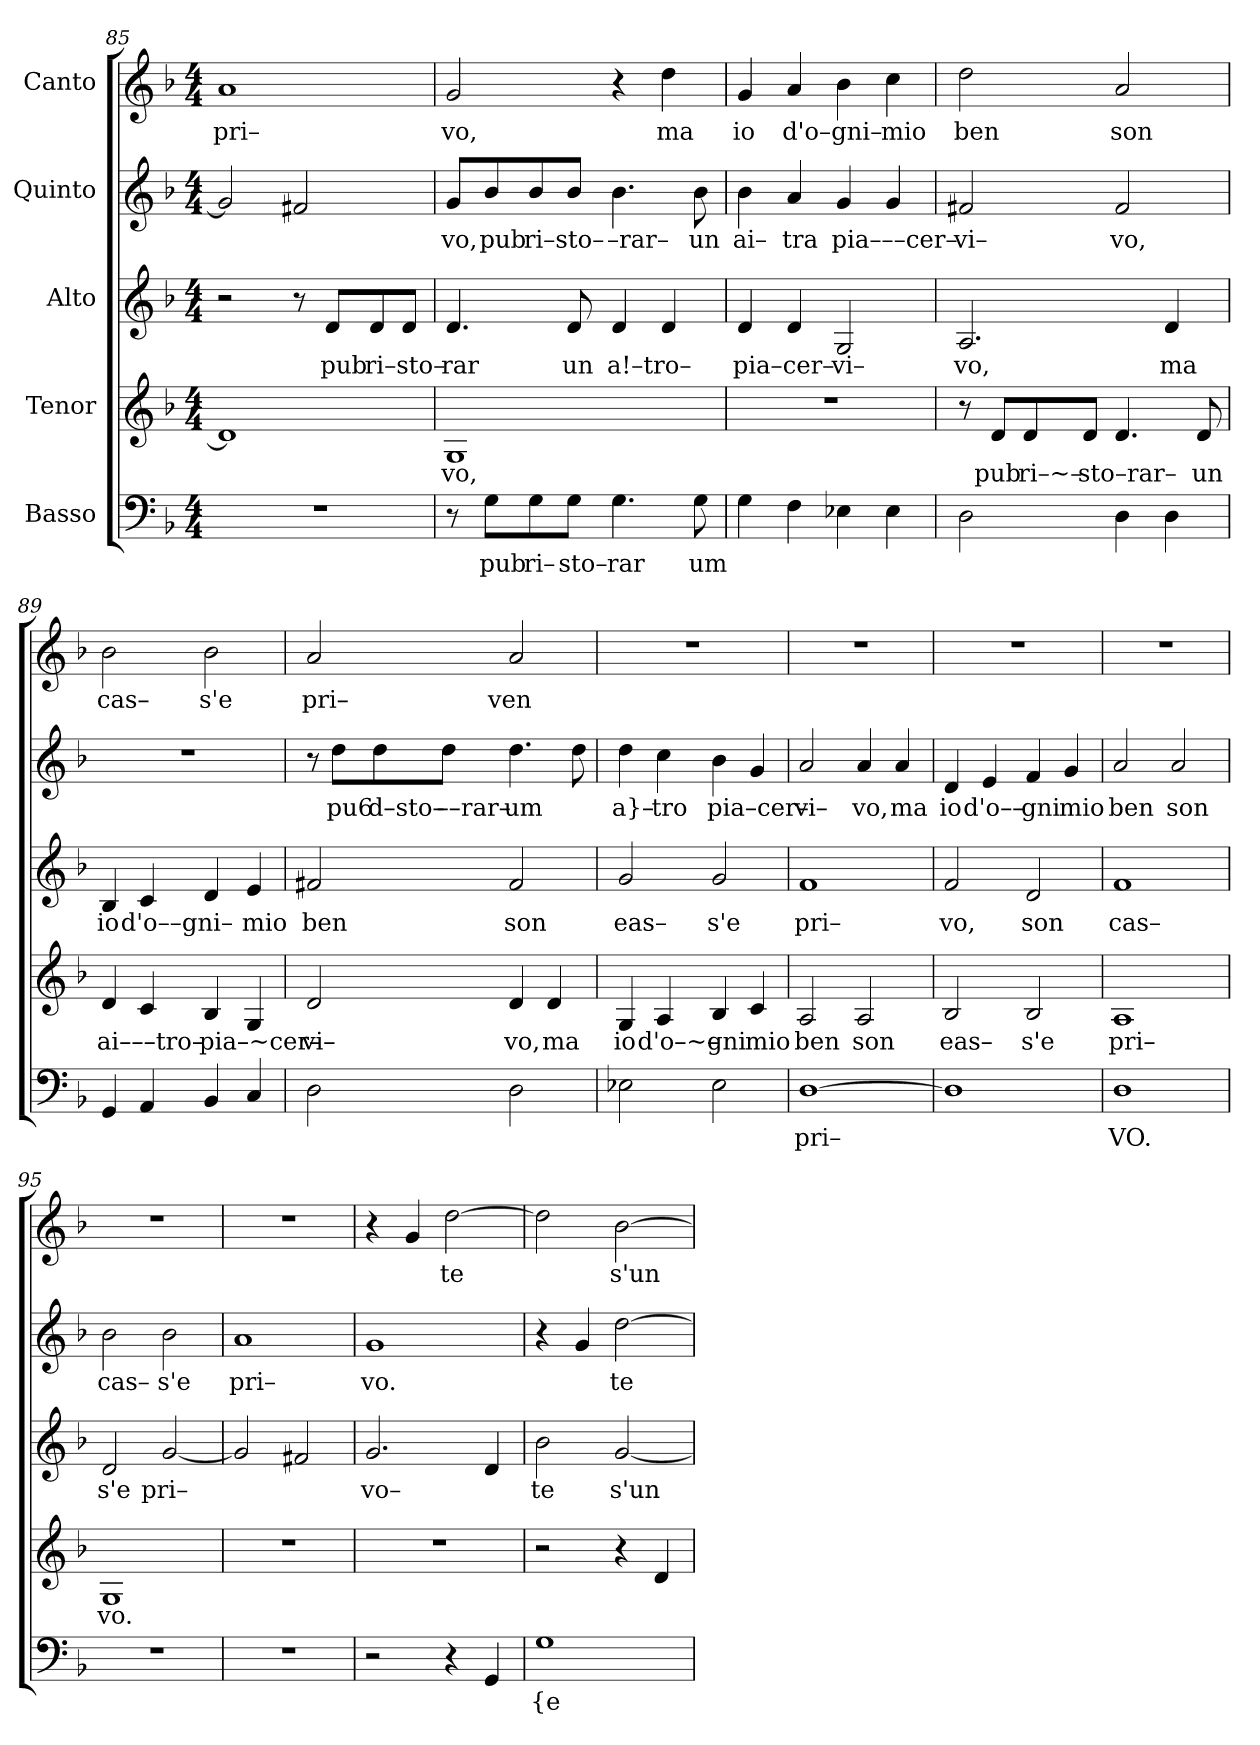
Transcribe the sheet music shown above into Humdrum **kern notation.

**kern	**text	**kern	**text	**kern	**text	**kern	**text	**kern	**text
*part5	*part5	*part4	*part4	*part3	*part3	*part2	*part2	*part1	*part1
*staff5	*staff5	*staff4	*staff4	*staff3	*staff3	*staff2	*staff2	*staff1	*staff1
*I"Basso	*	*I"Tenor	*	*I"Alto	*	*I"Quinto	*	*I"Canto	*
*clefF4	*	*clefG2	*	*clefG2	*	*clefG2	*	*clefG2	*
*k[b-]	*	*k[b-]	*	*k[b-]	*	*k[b-]	*	*k[b-]	*
*F:	*	*F:	*	*F:	*	*F:	*	*F:	*
*M4/4	*	*M4/4	*	*M4/4	*	*M4/4	*	*M4/4	*
=85	=85	=85	=85	=85	=85	=85	=85	=85	=85
!	!	!	!	!	!	!	!	!	!LO:LY:b
1r	.	1d]	.	2r	.	2g/]	.	1a	pri–
.	.	.	.	8r	.	2f#X/	.	.	.
!	!	!	!	!	!LO:LY:b	!	!	!	!
.	.	.	.	8d/L	pub	.	.	.	.
!	!	!	!	!	!LO:LY:b	!	!	!	!
.	.	.	.	8d/	ri–sto–	.	.	.	.
.	.	.	.	8d/J	.	.	.	.	.
=86	=86	=86	=86	=86	=86	=86	=86	=86	=86
!	!	!	!LO:LY:b	!	!LO:LY:b	!	!LO:LY:b	!	!LO:LY:b
8r	.	1G	vo,	4.d/	rar	8g/L	vo,	2g/	vo,
!	!LO:LY:b	!	!	!	!	!	!LO:LY:b	!	!
8G\L	pub	.	.	.	.	8b-/	pub	.	.
!	!LO:LY:b	!	!	!	!	!	!LO:LY:b	!	!
8G\	ri–	.	.	.	.	8b-/	ri–sto–	.	.
!	!LO:LY:b	!	!	!	!LO:LY:b	!	!	!	!
8G\J	sto–	.	.	8d/	un	8b-/J	.	.	.
!	!LO:LY:b	!	!	!	!LO:LY:b	!	!LO:LY:b	!	!
4.G\	rar	.	.	4d/	a!–tro–	4.b-\	–rar–	4r	.
!	!	!	!	!	!	!	!	!	!LO:LY:b
.	.	.	.	4d/	.	.	.	4dd\	ma
!	!LO:LY:b	!	!	!	!	!	!LO:LY:b	!	!
8G\	um	.	.	.	.	8b-\	un	.	.
=87	=87	=87	=87	=87	=87	=87	=87	=87	=87
!	!	!	!	!	!LO:LY:b	!	!LO:LY:b	!	!LO:LY:b
4G\	.	1r	.	4d/	pia–cer–	4b-\	ai–	4g/	io
!	!	!	!	!	!	!	!LO:LY:b	!	!LO:LY:b
4F\	.	.	.	4d/	.	4a/	tra	4a/	d'o–gni–
!	!	!	!	!	!LO:LY:b	!	!LO:LY:b	!	!
4E-X\	.	.	.	2G/	vi–	4g/	pia–––cer–	4b-\	.
!	!	!	!	!	!	!	!	!	!LO:LY:b
4E-\	.	.	.	.	.	4g/	.	4cc\	mio
=88	=88	=88	=88	=88	=88	=88	=88	=88	=88
!	!	!	!	!	!LO:LY:b	!	!LO:LY:b	!	!LO:LY:b
2D\	.	8r	.	2.A/	vo,	2f#X/	vi–	2dd\	ben
!	!	!	!LO:LY:b	!	!	!	!	!	!
.	.	8d/L	pub	.	.	.	.	.	.
!	!	!	!LO:LY:b	!	!	!	!	!	!
.	.	8d/	ri–~–	.	.	.	.	.	.
!	!	!	!LO:LY:b	!	!	!	!	!	!
.	.	8d/J	sto–rar–	.	.	.	.	.	.
!	!	!	!	!	!	!	!LO:LY:b	!	!LO:LY:b
4D\	.	4.d/	.	.	.	2f#/	vo,	2a/	son
!	!	!	!	!	!LO:LY:b	!	!	!	!
4D\	.	.	.	4d/	ma	.	.	.	.
!	!	!	!LO:LY:b	!	!	!	!	!	!
.	.	8d/	un	.	.	.	.	.	.
=89	=89	=89	=89	=89	=89	=89	=89	=89	=89
!	!	!	!LO:LY:b	!	!LO:LY:b	!	!	!	!LO:LY:b
4GG/	.	4d/	ai–	4B-/	io	1r	.	2b-\	cas–
!	!	!	!LO:LY:b	!	!LO:LY:b	!	!	!	!
4AA/	.	4c/	––tro–	4c/	d'o––gni–	.	.	.	.
!	!	!	!LO:LY:b	!	!	!	!	!	!LO:LY:b
4BB-/	.	4B-/	pia–~cer–	4d/	.	.	.	2b-\	s'e
!	!	!	!	!	!LO:LY:b	!	!	!	!
4C/	.	4G/	.	4e/	mio	.	.	.	.
=90	=90	=90	=90	=90	=90	=90	=90	=90	=90
!	!	!	!LO:LY:b	!	!LO:LY:b	!	!	!	!LO:LY:b
2D\	.	2d/	vi–	2f#X/	ben	8r	.	2a/	pri–
!	!	!	!	!	!	!	!LO:LY:b	!	!
.	.	.	.	.	.	8dd\L	pu6	.	.
!	!	!	!	!	!	!	!LO:LY:b	!	!
.	.	.	.	.	.	8dd\	d–sto–	.	.
!	!	!	!	!	!	!	!LO:LY:b	!	!
.	.	.	.	.	.	8dd\J	––rar–	.	.
!	!	!	!LO:LY:b	!	!LO:LY:b	!	!LO:LY:b	!	!LO:LY:b
2D\	.	4d/	vo,	2f#/	son	4.dd\	um	2a/	ven
!	!	!	!LO:LY:b	!	!	!	!	!	!
.	.	4d/	ma	.	.	.	.	.	.
.	.	.	.	.	.	8dd\	.	.	.
=91	=91	=91	=91	=91	=91	=91	=91	=91	=91
!	!	!	!LO:LY:b	!	!LO:LY:b	!	!LO:LY:b	!	!
2E-X\	.	4G/	io	2g/	eas–	4dd\	a}–	1r	.
!	!	!	!LO:LY:b	!	!	!	!LO:LY:b	!	!
.	.	4A/	d'o–~–	.	.	4cc\	tro	.	.
!	!	!	!LO:LY:b	!	!LO:LY:b	!	!LO:LY:b	!	!
2E-\	.	4B-/	gni	2g/	s'e	4b-\	pia–cer–	.	.
!	!	!	!LO:LY:b	!	!	!	!	!	!
.	.	4c/	mio	.	.	4g/	.	.	.
=92	=92	=92	=92	=92	=92	=92	=92	=92	=92
!	!LO:LY:b	!	!LO:LY:b	!	!LO:LY:b	!	!LO:LY:b	!	!
[1D	pri–	2A/	ben	1f	pri–	2a/	vi–	1r	.
!	!	!	!LO:LY:b	!	!	!	!LO:LY:b	!	!
.	.	2A/	son	.	.	4a/	vo,	.	.
!	!	!	!	!	!	!	!LO:LY:b	!	!
.	.	.	.	.	.	4a/	ma	.	.
=93	=93	=93	=93	=93	=93	=93	=93	=93	=93
!	!	!	!LO:LY:b	!	!LO:LY:b	!	!LO:LY:b	!	!
1D]	.	2B-/	eas–	2f/	vo,	4d/	io	1r	.
!	!	!	!	!	!	!	!LO:LY:b	!	!
.	.	.	.	.	.	4e/	d'o––	.	.
!	!	!	!LO:LY:b	!	!LO:LY:b	!	!LO:LY:b	!	!
.	.	2B-/	s'e	2d/	son	4f/	gni	.	.
!	!	!	!	!	!	!	!LO:LY:b	!	!
.	.	.	.	.	.	4g/	mio	.	.
=94	=94	=94	=94	=94	=94	=94	=94	=94	=94
!	!LO:LY:b	!	!LO:LY:b	!	!LO:LY:b	!	!LO:LY:b	!	!
1D	VO.	1A	pri–	1f	cas–	2a/	ben	1r	.
!	!	!	!	!	!	!	!LO:LY:b	!	!
.	.	.	.	.	.	2a/	son	.	.
=95	=95	=95	=95	=95	=95	=95	=95	=95	=95
!	!	!	!LO:LY:b	!	!LO:LY:b	!	!LO:LY:b	!	!
1r	.	1G	vo.	2d/	s'e	2b-\	cas–	1r	.
!	!	!	!	!	!LO:LY:b	!	!LO:LY:b	!	!
.	.	.	.	[2g/	pri–	2b-\	s'e	.	.
=96	=96	=96	=96	=96	=96	=96	=96	=96	=96
!	!	!	!	!	!	!	!LO:LY:b	!	!
1r	.	1r	.	2g/]	.	1a	pri–	1r	.
.	.	.	.	2f#X/	.	.	.	.	.
=97	=97	=97	=97	=97	=97	=97	=97	=97	=97
!	!	!	!	!	!LO:LY:b	!	!LO:LY:b	!	!
2r	.	1r	.	2.g/	vo–	1g	vo.	4r	.
.	.	.	.	.	.	.	.	4g/	.
!	!	!	!	!	!	!	!	!	!LO:LY:b
4r	.	.	.	.	.	.	.	[2dd\	te
4GG/	.	.	.	4d/	.	.	.	.	.
=98	=98	=98	=98	=98	=98	=98	=98	=98	=98
!	!LO:LY:b	!	!	!	!LO:LY:b	!	!	!	!
1G	{e	2r	.	2b-\	te	4r	.	2dd\]	.
.	.	.	.	.	.	4g/	.	.	.
!	!	!	!	!	!LO:LY:b	!	!LO:LY:b	!	!LO:LY:b
.	.	4r	.	[2g/	s'un	[2dd\	te	[2b-\	s'un
.	.	4d/	.	.	.	.	.	.	.
=	=	=	=	=	=	=	=	=	=
*-	*-	*-	*-	*-	*-	*-	*-	*-	*-
